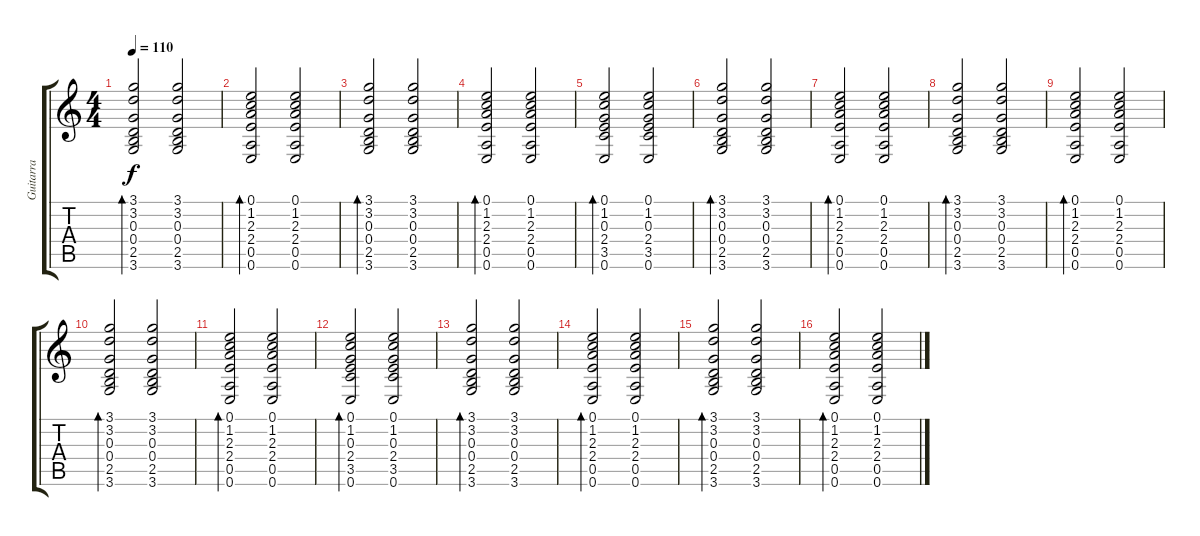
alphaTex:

\track ("Guitarra" "Guitarra") {instrument acousticguitarsteel}
\staff {score tabs}
\tuning (E4 B3 G3 D3 A2 E2) {hide}
\ts (4 4)
\tempo 110
\clef g2
\ks c
(3.1 3.2 0.3 0.4 2.5 3.6).2{bd 120 dy f} (3.1 3.2 0.3 0.4 2.5 3.6).2 |
(0.1 1.2 2.3 2.4 0.5 0.6).2{bd 120} (0.1 1.2 2.3 2.4 0.5 0.6).2 |
(3.1 3.2 0.3 0.4 2.5 3.6).2{bd 120} (3.1 3.2 0.3 0.4 2.5 3.6).2 |
(0.1 1.2 2.3 2.4 0.5 0.6).2{bd 120} (0.1 1.2 2.3 2.4 0.5 0.6).2 |
(0.1 1.2 0.3 2.4 3.5 0.6).2{bd 120} (0.1 1.2 0.3 2.4 3.5 0.6).2 |
(3.1 3.2 0.3 0.4 2.5 3.6).2{bd 120} (3.1 3.2 0.3 0.4 2.5 3.6).2 |
(0.1 1.2 2.3 2.4 0.5 0.6).2{bd 120} (0.1 1.2 2.3 2.4 0.5 0.6).2 |
(3.1 3.2 0.3 0.4 2.5 3.6).2{bd 120} (3.1 3.2 0.3 0.4 2.5 3.6).2 |
(0.1 1.2 2.3 2.4 0.5 0.6).2{bd 120} (0.1 1.2 2.3 2.4 0.5 0.6).2 |
(3.1 3.2 0.3 0.4 2.5 3.6).2{bd 120} (3.1 3.2 0.3 0.4 2.5 3.6).2 |
(0.1 1.2 2.3 2.4 0.5 0.6).2{bd 120} (0.1 1.2 2.3 2.4 0.5 0.6).2 |
(0.1 1.2 0.3 2.4 3.5 0.6).2{bd 120} (0.1 1.2 0.3 2.4 3.5 0.6).2 |
(3.1 3.2 0.3 0.4 2.5 3.6).2{bd 120} (3.1 3.2 0.3 0.4 2.5 3.6).2 |
(0.1 1.2 2.3 2.4 0.5 0.6).2{bd 120} (0.1 1.2 2.3 2.4 0.5 0.6).2 |
(3.1 3.2 0.3 0.4 2.5 3.6).2{bd 120} (3.1 3.2 0.3 0.4 2.5 3.6).2 |
(0.1 1.2 2.3 2.4 0.5 0.6).2{bd 120} (0.1 1.2 2.3 2.4 0.5 0.6).2
